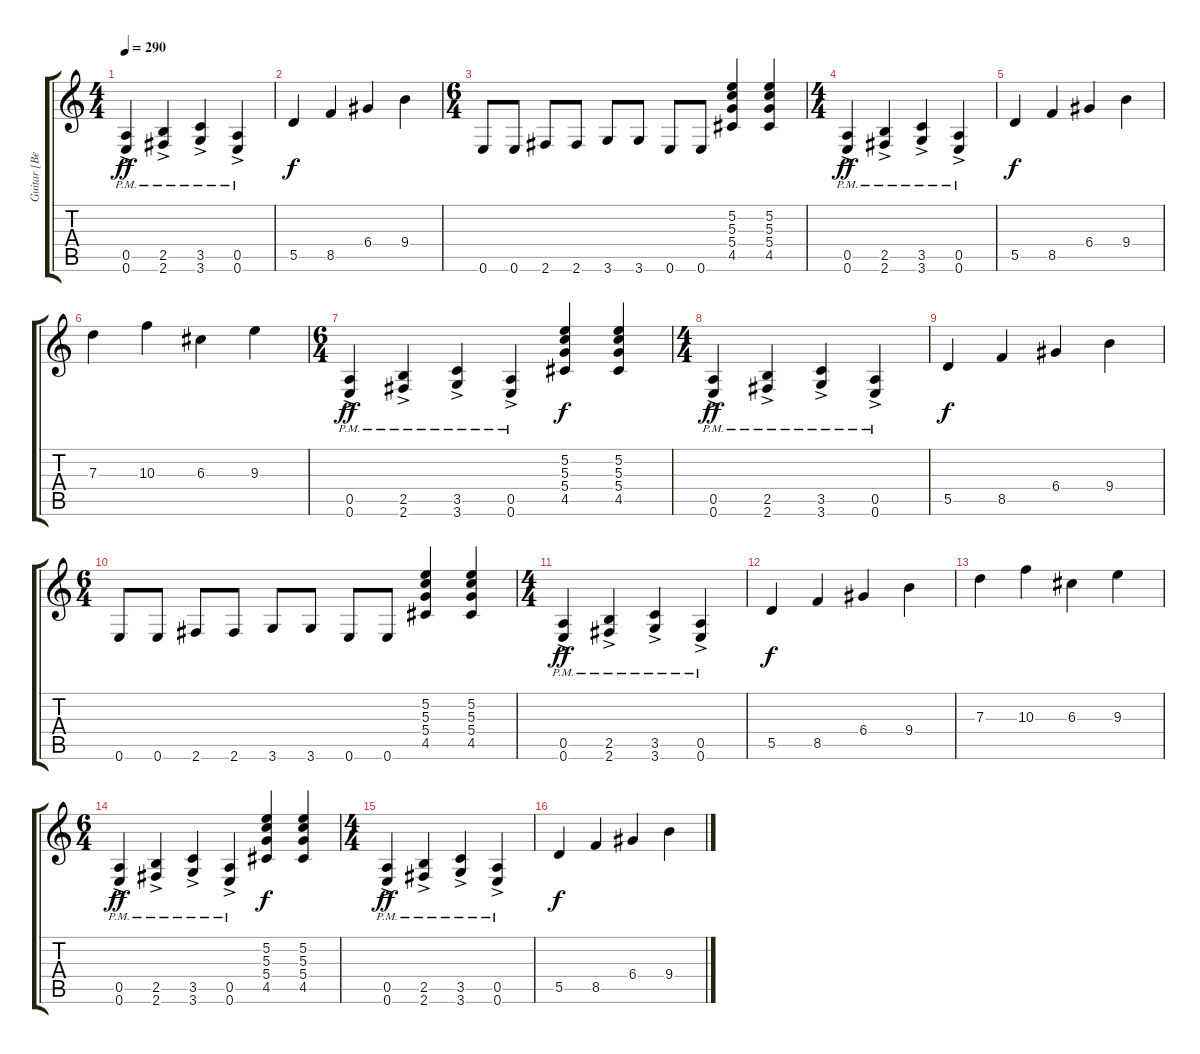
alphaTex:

\track ("Guitar [Ben]" "Guitar [Be") {instrument distortionguitar}
\staff {score tabs}
\tuning (E4 B3 G3 D3 A2 E2) {hide}
\ts (4 4)
\tempo 290
\clef g2
\ks c
(0.5{ac pm} 0.6{ac pm}).4{dy ff} (2.5{ac pm} 2.6{ac pm}).4 (3.5{ac pm} 3.6{ac pm}).4 (0.5{ac pm} 0.6{ac pm}).4 |
5.5.4{dy f} 8.5.4 6.4.4 9.4.4 |
\ts (6 4)
0.6.8 0.6.8 2.6.8 2.6.8 3.6.8 3.6.8 0.6.8 0.6.8 (5.2 5.3 5.4 4.5).4 (5.2 5.3 5.4 4.5).4 |
\ts (4 4)
(0.5{ac pm} 0.6{ac pm}).4{dy ff} (2.5{ac pm} 2.6{ac pm}).4 (3.5{ac pm} 3.6{ac pm}).4 (0.5{ac pm} 0.6{ac pm}).4 |
5.5.4{dy f} 8.5.4 6.4.4 9.4.4 |
7.3.4 10.3.4 6.3.4 9.3.4 |
\ts (6 4)
(0.5{ac pm} 0.6{ac pm}).4{dy ff} (2.5{ac pm} 2.6{ac pm}).4 (3.5{ac pm} 3.6{ac pm}).4 (0.5{ac pm} 0.6{ac pm}).4 (5.2 5.3 5.4 4.5).4{dy f} (5.2 5.3 5.4 4.5).4 |
\ts (4 4)
(0.5{ac pm} 0.6{ac pm}).4{dy ff} (2.5{ac pm} 2.6{ac pm}).4 (3.5{ac pm} 3.6{ac pm}).4 (0.5{ac pm} 0.6{ac pm}).4 |
5.5.4{dy f} 8.5.4 6.4.4 9.4.4 |
\ts (6 4)
0.6.8 0.6.8 2.6.8 2.6.8 3.6.8 3.6.8 0.6.8 0.6.8 (5.2 5.3 5.4 4.5).4 (5.2 5.3 5.4 4.5).4 |
\ts (4 4)
(0.5{ac pm} 0.6{ac pm}).4{dy ff} (2.5{ac pm} 2.6{ac pm}).4 (3.5{ac pm} 3.6{ac pm}).4 (0.5{ac pm} 0.6{ac pm}).4 |
5.5.4{dy f} 8.5.4 6.4.4 9.4.4 |
7.3.4 10.3.4 6.3.4 9.3.4 |
\ts (6 4)
(0.5{ac pm} 0.6{ac pm}).4{dy ff} (2.5{ac pm} 2.6{ac pm}).4 (3.5{ac pm} 3.6{ac pm}).4 (0.5{ac pm} 0.6{ac pm}).4 (5.2 5.3 5.4 4.5).4{dy f} (5.2 5.3 5.4 4.5).4 |
\ts (4 4)
(0.5{ac pm} 0.6{ac pm}).4{dy ff} (2.5{ac pm} 2.6{ac pm}).4 (3.5{ac pm} 3.6{ac pm}).4 (0.5{ac pm} 0.6{ac pm}).4 |
5.5.4{dy f} 8.5.4 6.4.4 9.4.4
